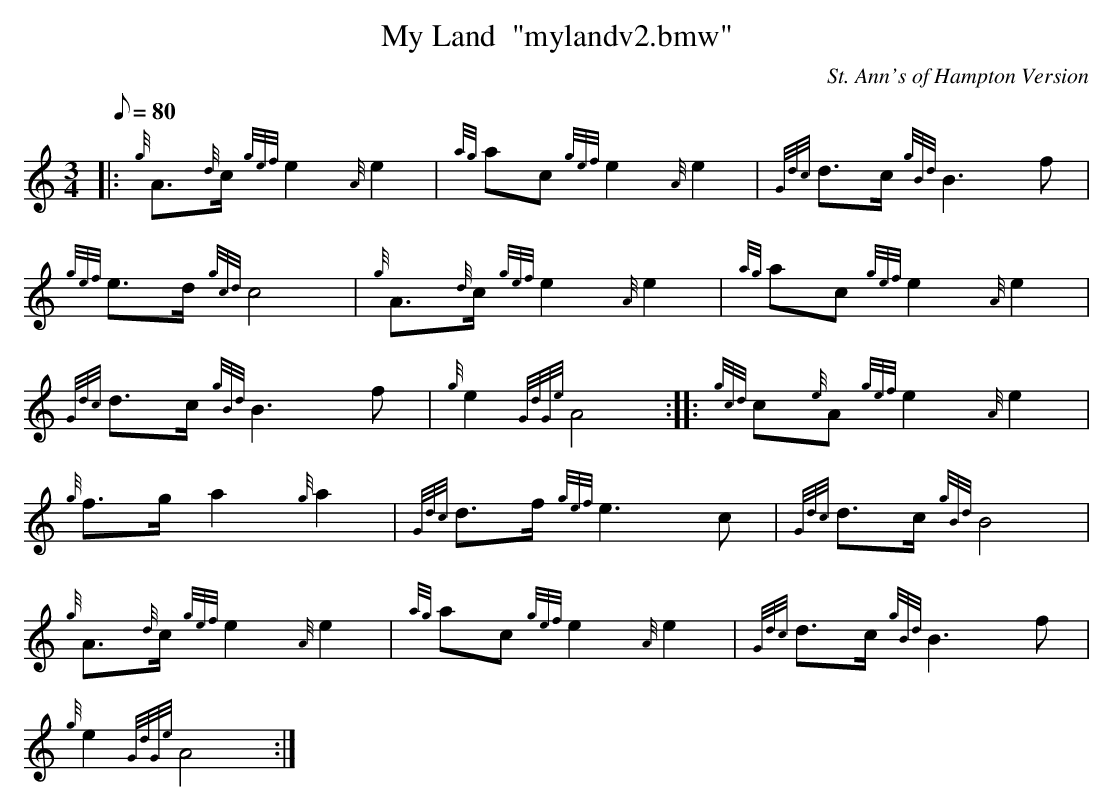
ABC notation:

X:1
T:My Land  "mylandv2.bmw"
M:3/4
L:1/8
Q:80
C:St. Ann's of Hampton Version
K:HP
|: {g}A3/2{d}c/2{gef}e2{A}e2 | \
{ag}ac{gef}e2{A}e2 | \
{Gdc}d3/2c/2{gBd}B3f |
{gef}e3/2d/2{gcd}c4 | \
{g}A3/2{d}c/2{gef}e2{A}e2 | \
{ag}ac{gef}e2{A}e2 |
{Gdc}d3/2c/2{gBd}B3f | \
{g}e2{GdGe}A4 :: \
{gcd}c{e}A{gef}e2{A}e2 |
{g}f3/2g/2a2{g}a2 | \
{Gdc}d3/2f/2{gef}e3c | \
{Gdc}d3/2c/2{gBd}B4 |
{g}A3/2{d}c/2{gef}e2{A}e2 | \
{ag}ac{gef}e2{A}e2 | \
{Gdc}d3/2c/2{gBd}B3f |
{g}e2{GdGe}A4 :|
